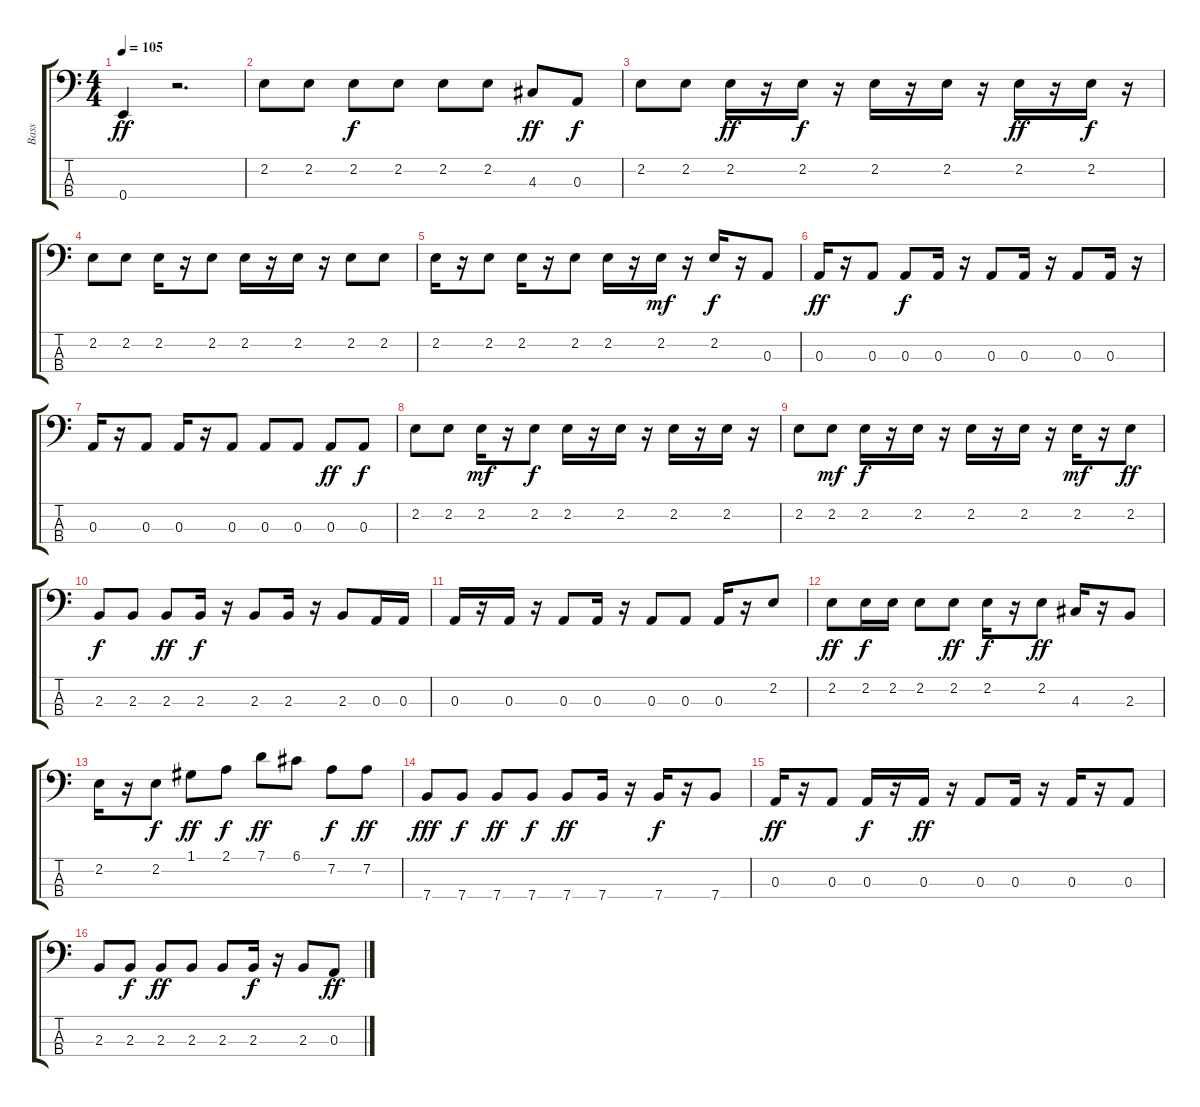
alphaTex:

\track ("Bass" "Bass") {instrument electricbassfinger}
\staff {score tabs}
\tuning (G2 D2 A1 E1) {hide}
\ts (4 4)
\tempo 105
\clef f4
\ks c
0.4.4{dy ff} r.2{d} |
2.2.8 2.2.8 2.2.8{dy f} 2.2.8 2.2.8 2.2.8 4.3.8{dy ff} 0.3.8{dy f} |
2.2.8 2.2.8 2.2.16{dy ff} r.16 2.2.16{dy f} r.16 2.2.16 r.16 2.2.16 r.16 2.2.16{dy ff} r.16 2.2.16{dy f} r.16 |
2.2.8 2.2.8 2.2.16 r.16 2.2.8 2.2.16 r.16 2.2.16 r.16 2.2.8 2.2.8 |
2.2.16 r.16 2.2.8 2.2.16 r.16 2.2.8 2.2.16 r.16 2.2.16{dy mf} r.16 2.2.16{dy f} r.16 0.3.8 |
0.3.16{dy ff} r.16 0.3.8 0.3.8{dy f} 0.3.16 r.16 0.3.8 0.3.16 r.16 0.3.8 0.3.16 r.16 |
0.3.16 r.16 0.3.8 0.3.16 r.16 0.3.8 0.3.8 0.3.8 0.3.8{dy ff} 0.3.8{dy f} |
2.2.8 2.2.8 2.2.16{dy mf} r.16 2.2.8{dy f} 2.2.16 r.16 2.2.16 r.16 2.2.16 r.16 2.2.16 r.16 |
2.2.8 2.2.8{dy mf} 2.2.16{dy f} r.16 2.2.16 r.16 2.2.16 r.16 2.2.16 r.16 2.2.16{dy mf} r.16 2.2.8{dy ff} |
2.3.8{dy f} 2.3.8 2.3.8{dy ff} 2.3.16{dy f} r.16 2.3.8 2.3.16 r.16 2.3.8 0.3.16 0.3.16 |
0.3.16 r.16 0.3.16 r.16 0.3.8 0.3.16 r.16 0.3.8 0.3.8 0.3.16 r.16 2.2.8 |
2.2.8{dy ff} 2.2.16{dy f} 2.2.16 2.2.8 2.2.8{dy ff} 2.2.16{dy f} r.16 2.2.8{dy ff} 4.3.16 r.16 2.3.8 |
2.2.16 r.16 2.2.8{dy f} 1.1.8{dy ff} 2.1.8{dy f} 7.1.8{dy ff} 6.1.8 7.2.8{dy f} 7.2.8{dy ff} |
7.4.8{dy fff} 7.4.8{dy f} 7.4.8{dy ff} 7.4.8{dy f} 7.4.8{dy ff} 7.4.16 r.16 7.4.16{dy f} r.16 7.4.8 |
0.3.16{dy ff} r.16 0.3.8 0.3.16{dy f} r.16 0.3.16{dy ff} r.16 0.3.8 0.3.16 r.16 0.3.16 r.16 0.3.8 |
2.3.8 2.3.8{dy f} 2.3.8{dy ff} 2.3.8 2.3.8 2.3.16{dy f} r.16 2.3.8 0.3.8{dy ff}
